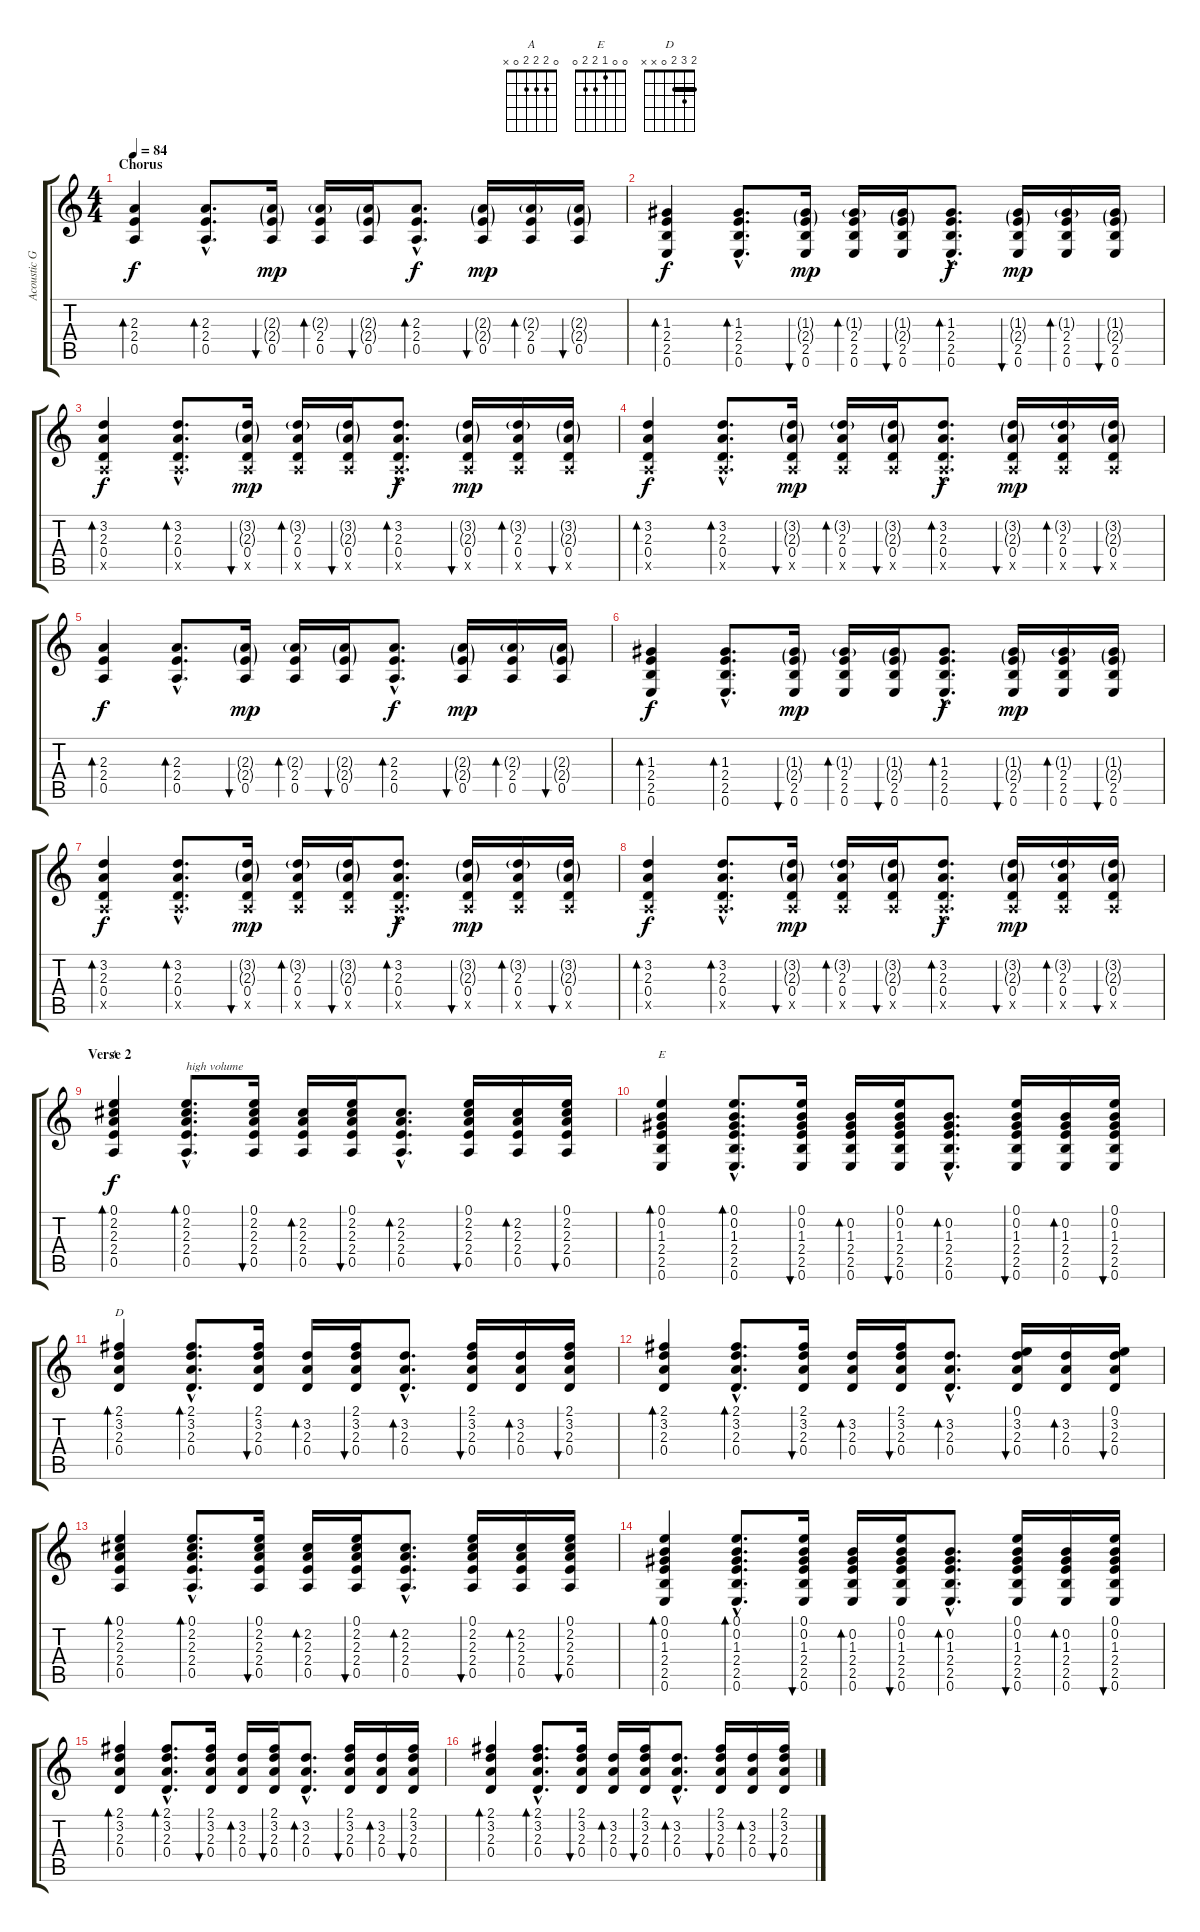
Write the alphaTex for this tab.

\track ("Acoustic Guitar 1" "Acoustic G") {instrument acousticguitarsteel}
\staff {score tabs}
\tuning (E4 B3 G3 D3 A2 E2) {hide}
\chord ("A" 0 2 2 2 0 x)
\chord ("E" 0 0 1 2 2 0)
\chord ("D" 2 3 2 0 x x) {barre 2}
\ts (4 4)
\section ("" "Chorus")
\tempo 84
\clef g2
\ks c
(2.3 2.4 0.5).4{bd 120 dy f volume 6} (2.3{hac} 2.4{hac} 0.5{hac}).8{d bd 120} (2.3{g} 2.4{g} 0.5).16{bu 120 dy mp} (2.3{g} 2.4 0.5).16{bd 120} (2.3{g} 2.4{g} 0.5).16{bu 120} (2.3{hac} 2.4{hac} 0.5{hac}).8{d bd 120 dy f} (2.3{g} 2.4{g} 0.5).16{bu 120 dy mp} (2.3{g} 2.4 0.5).16{bd 120} (2.3{g} 2.4{g} 0.5).16{bu 120} |
(1.3 2.4 2.5 0.6).4{bd 120 dy f} (1.3{hac} 2.4{hac} 2.5{hac} 0.6{hac}).8{d bd 120} (1.3{g} 2.4{g} 2.5 0.6).16{bu 120 dy mp} (1.3{g} 2.4 2.5 0.6).16{bd 120} (1.3{g} 2.4{g} 2.5 0.6).16{bu 120} (1.3{hac} 2.4{hac} 2.5{hac} 0.6{hac}).8{d bd 120 dy f} (1.3{g} 2.4{g} 2.5 0.6).16{bu 120 dy mp} (1.3{g} 2.4 2.5 0.6).16{bd 120} (1.3{g} 2.4{g} 2.5 0.6).16{bu 120} |
(3.2 2.3 0.4 0.5{x}).4{bd 120 dy f} (3.2{hac} 2.3{hac} 0.4{hac} 0.5{hac x}).8{d bd 120} (3.2{g} 2.3{g} 0.4 0.5{x}).16{bu 120 dy mp} (3.2{g} 2.3 0.4 0.5{x}).16{bd 120} (3.2{g} 2.3{g} 0.4 0.5{x}).16{bu 120} (3.2{hac} 2.3{hac} 0.4{hac} 0.5{hac x}).8{d bd 120 dy f} (3.2{g} 2.3{g} 0.4 0.5{x}).16{bu 120 dy mp} (3.2{g} 2.3 0.4 0.5{x}).16{bd 120} (3.2{g} 2.3{g} 0.4 0.5{x}).16{bu 120} |
(3.2 2.3 0.4 0.5{x}).4{bd 120 dy f} (3.2{hac} 2.3{hac} 0.4{hac} 0.5{hac x}).8{d bd 120} (3.2{g} 2.3{g} 0.4 0.5{x}).16{bu 120 dy mp} (3.2{g} 2.3 0.4 0.5{x}).16{bd 120} (3.2{g} 2.3{g} 0.4 0.5{x}).16{bu 120} (3.2{hac} 2.3{hac} 0.4{hac} 0.5{hac x}).8{d bd 120 dy f} (3.2{g} 2.3{g} 0.4 0.5{x}).16{bu 120 dy mp} (3.2{g} 2.3 0.4 0.5{x}).16{bd 120} (3.2{g} 2.3{g} 0.4 0.5{x}).16{bu 120} |
(2.3 2.4 0.5).4{bd 120 dy f} (2.3{hac} 2.4{hac} 0.5{hac}).8{d bd 120} (2.3{g} 2.4{g} 0.5).16{bu 120 dy mp} (2.3{g} 2.4 0.5).16{bd 120} (2.3{g} 2.4{g} 0.5).16{bu 120} (2.3{hac} 2.4{hac} 0.5{hac}).8{d bd 120 dy f} (2.3{g} 2.4{g} 0.5).16{bu 120 dy mp} (2.3{g} 2.4 0.5).16{bd 120} (2.3{g} 2.4{g} 0.5).16{bu 120} |
(1.3 2.4 2.5 0.6).4{bd 120 dy f} (1.3{hac} 2.4{hac} 2.5{hac} 0.6{hac}).8{d bd 120} (1.3{g} 2.4{g} 2.5 0.6).16{bu 120 dy mp} (1.3{g} 2.4 2.5 0.6).16{bd 120} (1.3{g} 2.4{g} 2.5 0.6).16{bu 120} (1.3{hac} 2.4{hac} 2.5{hac} 0.6{hac}).8{d bd 120 dy f} (1.3{g} 2.4{g} 2.5 0.6).16{bu 120 dy mp} (1.3{g} 2.4 2.5 0.6).16{bd 120} (1.3{g} 2.4{g} 2.5 0.6).16{bu 120} |
(3.2 2.3 0.4 0.5{x}).4{bd 120 dy f} (3.2{hac} 2.3{hac} 0.4{hac} 0.5{hac x}).8{d bd 120} (3.2{g} 2.3{g} 0.4 0.5{x}).16{bu 120 dy mp} (3.2{g} 2.3 0.4 0.5{x}).16{bd 120} (3.2{g} 2.3{g} 0.4 0.5{x}).16{bu 120} (3.2{hac} 2.3{hac} 0.4{hac} 0.5{hac x}).8{d bd 120 dy f} (3.2{g} 2.3{g} 0.4 0.5{x}).16{bu 120 dy mp} (3.2{g} 2.3 0.4 0.5{x}).16{bd 120} (3.2{g} 2.3{g} 0.4 0.5{x}).16{bu 120} |
(3.2 2.3 0.4 0.5{x}).4{bd 120 dy f} (3.2{hac} 2.3{hac} 0.4{hac} 0.5{hac x}).8{d bd 120} (3.2{g} 2.3{g} 0.4 0.5{x}).16{bu 120 dy mp} (3.2{g} 2.3 0.4 0.5{x}).16{bd 120} (3.2{g} 2.3{g} 0.4 0.5{x}).16{bu 120} (3.2{hac} 2.3{hac} 0.4{hac} 0.5{hac x}).8{d bd 120 dy f} (3.2{g} 2.3{g} 0.4 0.5{x}).16{bu 120 dy mp} (3.2{g} 2.3 0.4 0.5{x}).16{bd 120} (3.2{g} 2.3{g} 0.4 0.5{x}).16{bu 120} |
\section ("" "Verse 2")
(0.1 2.2 2.3 2.4 0.5).4{bd 120 ch "A" dy f} (0.1{hac} 2.2{hac} 2.3{hac} 2.4{hac} 0.5{hac}).8{d bd 120 txt "high volume"} (0.1 2.2 2.3 2.4 0.5).16{bu 120} (2.2 2.3 2.4 0.5).16{bd 120} (0.1 2.2 2.3 2.4 0.5).16{bu 120} (2.2{hac} 2.3{hac} 2.4{hac} 0.5{hac}).8{d bd 120} (0.1 2.2 2.3 2.4 0.5).16{bu 120} (2.2 2.3 2.4 0.5).16{bd 120} (0.1 2.2 2.3 2.4 0.5).16{bu 120} |
(0.1 0.2 1.3 2.4 2.5 0.6).4{bd 120 ch "E"} (0.1{hac} 0.2{hac} 1.3{hac} 2.4{hac} 2.5{hac} 0.6{hac}).8{d bd 120} (0.1 0.2 1.3 2.4 2.5 0.6).16{bu 120} (0.2 1.3 2.4 2.5 0.6).16{bd 120} (0.1 0.2 1.3 2.4 2.5 0.6).16{bu 120} (0.2{hac} 1.3{hac} 2.4{hac} 2.5{hac} 0.6{hac}).8{d bd 120} (0.1 0.2 1.3 2.4 2.5 0.6).16{bu 120} (0.2 1.3 2.4 2.5 0.6).16{bd 120} (0.1 0.2 1.3 2.4 2.5 0.6).16{bu 120} |
(2.1 3.2 2.3 0.4).4{bd 120 ch "D"} (2.1{hac} 3.2{hac} 2.3{hac} 0.4{hac}).8{d bd 120} (2.1 3.2 2.3 0.4).16{bu 120} (3.2 2.3 0.4).16{bd 120} (2.1 3.2 2.3 0.4).16{bu 120} (3.2{hac} 2.3{hac} 0.4{hac}).8{d bd 120} (2.1 3.2 2.3 0.4).16{bu 120} (3.2 2.3 0.4).16{bd 120} (2.1 3.2 2.3 0.4).16{bu 120} |
(2.1 3.2 2.3 0.4).4{bd 120} (2.1{hac} 3.2{hac} 2.3{hac} 0.4{hac}).8{d bd 120} (2.1 3.2 2.3 0.4).16{bu 120} (3.2 2.3 0.4).16{bd 120} (2.1 3.2 2.3 0.4).16{bu 120} (3.2{hac} 2.3{hac} 0.4{hac}).8{d bd 120} (0.1 3.2 2.3 0.4).16{bu 120} (3.2 2.3 0.4).16{bd 120} (0.1 3.2 2.3 0.4).16{bu 120} |
(0.1 2.2 2.3 2.4 0.5).4{bd 120} (0.1{hac} 2.2{hac} 2.3{hac} 2.4{hac} 0.5{hac}).8{d bd 120} (0.1 2.2 2.3 2.4 0.5).16{bu 120} (2.2 2.3 2.4 0.5).16{bd 120} (0.1 2.2 2.3 2.4 0.5).16{bu 120} (2.2{hac} 2.3{hac} 2.4{hac} 0.5{hac}).8{d bd 120} (0.1 2.2 2.3 2.4 0.5).16{bu 120} (2.2 2.3 2.4 0.5).16{bd 120} (0.1 2.2 2.3 2.4 0.5).16{bu 120} |
(0.1 0.2 1.3 2.4 2.5 0.6).4{bd 120} (0.1{hac} 0.2{hac} 1.3{hac} 2.4{hac} 2.5{hac} 0.6{hac}).8{d bd 120} (0.1 0.2 1.3 2.4 2.5 0.6).16{bu 120} (0.2 1.3 2.4 2.5 0.6).16{bd 120} (0.1 0.2 1.3 2.4 2.5 0.6).16{bu 120} (0.2{hac} 1.3{hac} 2.4{hac} 2.5{hac} 0.6{hac}).8{d bd 120} (0.1 0.2 1.3 2.4 2.5 0.6).16{bu 120} (0.2 1.3 2.4 2.5 0.6).16{bd 120} (0.1 0.2 1.3 2.4 2.5 0.6).16{bu 120} |
(2.1 3.2 2.3 0.4).4{bd 120} (2.1{hac} 3.2{hac} 2.3{hac} 0.4{hac}).8{d bd 120} (2.1 3.2 2.3 0.4).16{bu 120} (3.2 2.3 0.4).16{bd 120} (2.1 3.2 2.3 0.4).16{bu 120} (3.2{hac} 2.3{hac} 0.4{hac}).8{d bd 120} (2.1 3.2 2.3 0.4).16{bu 120} (3.2 2.3 0.4).16{bd 120} (2.1 3.2 2.3 0.4).16{bu 120} |
(2.1 3.2 2.3 0.4).4{bd 120} (2.1{hac} 3.2{hac} 2.3{hac} 0.4{hac}).8{d bd 120} (2.1 3.2 2.3 0.4).16{bu 120} (3.2 2.3 0.4).16{bd 120} (2.1 3.2 2.3 0.4).16{bu 120} (3.2{hac} 2.3{hac} 0.4{hac}).8{d bd 120} (2.1 3.2 2.3 0.4).16{bu 120} (3.2 2.3 0.4).16{bd 120} (2.1 3.2 2.3 0.4).16{bu 120}
